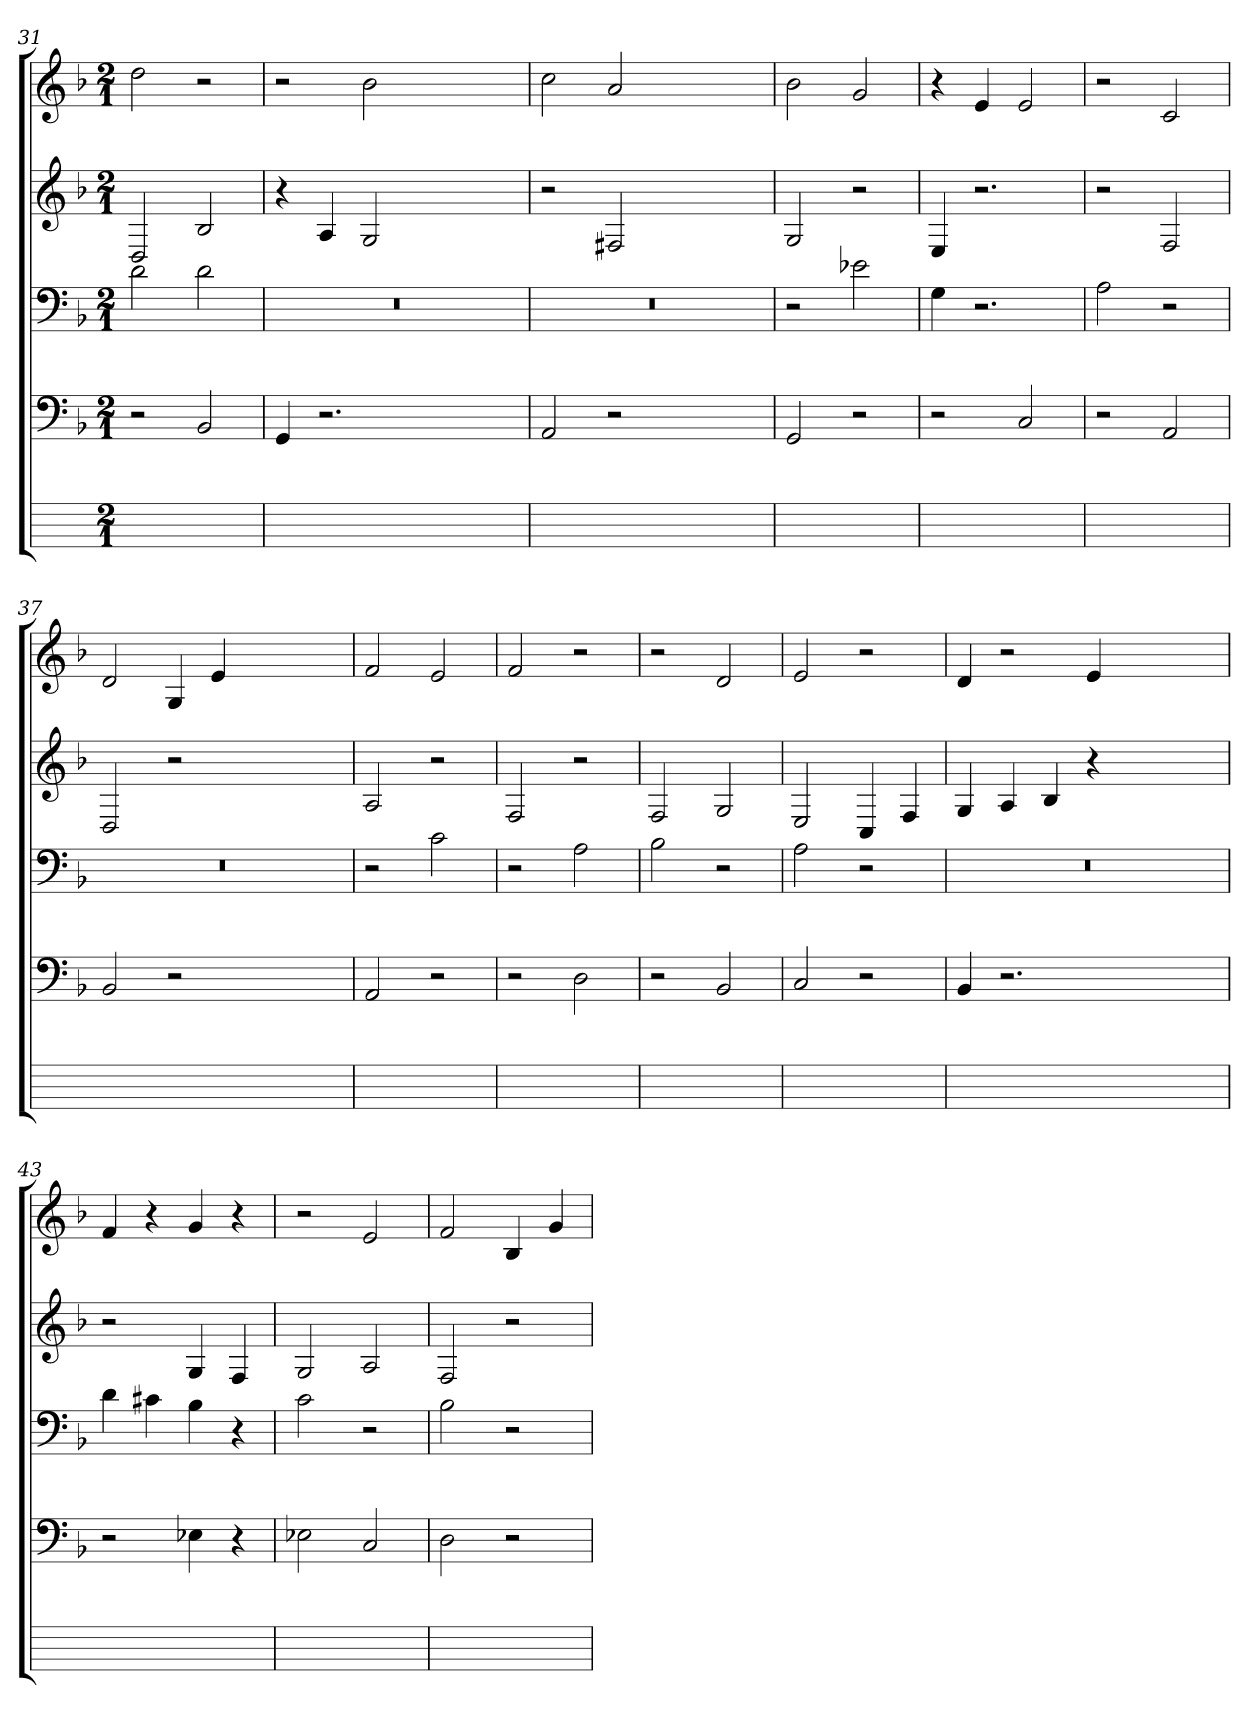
**kern	**kern	**kern	**kern	**kern
*part5	*part4	*part3	*part2	*part1
*staff5	*staff4	*staff3	*staff2	*staff1
*	*clefF4	*clefF4	*clefG2	*clefG2
*	*k[b-]	*k[b-]	*k[b-]	*k[b-]
*	*F:	*F:	*F:	*F:
*M2/1	*M2/1	*M2/1	*M2/1	*M2/1
=31	=31	=31	=31	=31
1ryy	2r	2d	2D	2dd
.	2BB-i	2di	2B-	2r
=32	=32	=32	=32	=32
0ryy	4GG	0r	4r	2r
.	2.r	.	4A	.
.	.	.	2G	2b-
.	1ryy	.	1ryy	1ryy
=33	=33	=33	=33	=33
0ryy	2AA	0r	2r	2cc
.	2r	.	2F#X	2a
.	1ryy	.	1ryy	1ryy
=34	=34	=34	=34	=34
1ryy	2GG	2r	2G	2b-
.	2r	2e-Xj	2r	2g
=35	=35	=35	=35	=35
1ryy	2r	4G	4E	4r
.	.	2.r	2.r	4e
.	2C	.	.	2e
=36	=36	=36	=36	=36
1ryy	2r	2A	2r	2r
.	2AA	2r	2F	2c
=37	=37	=37	=37	=37
0ryy	2BB-	0r	2D	2d
.	2r	.	2r	4GZ
.	.	.	.	4e
.	1ryy	.	1ryy	1ryy
=38	=38	=38	=38	=38
1ryy	2AA	2r	2A	2f
.	2r	2c	2r	2e
=39	=39	=39	=39	=39
1ryy	2r	2r	2F	2f
.	2D	2A	2r	2r
=40	=40	=40	=40	=40
1ryy	2r	2B-	2F	2r
.	2BB-	2r	2G	2d
=41	=41	=41	=41	=41
1ryy	2C	2A	2E	2e
.	2r	2r	4CZ	2r
.	.	.	4F	.
=42	=42	=42	=42	=42
0ryy	4BB-	0r	4G	4d
.	2.r	.	4A	2r
.	.	.	4B-	.
.	.	.	4r	4e
.	1ryy	.	1ryy	1ryy
=43	=43	=43	=43	=43
1ryy	2r	4di	2r	4f
.	.	4c#Xj	.	4r
.	4E-X	4B-	4G	4g
.	4r	4r	4F	4r
=44	=44	=44	=44	=44
1ryy	2E-Xi	2c	2G	2r
.	2C	2r	2A	2e
=45	=45	=45	=45	=45
1ryy	2D	2B-	2F	2f
.	2r	2r	2r	4B-Z
.	.	.	.	4g
=	=	=	=	=
*-	*-	*-	*-	*-
